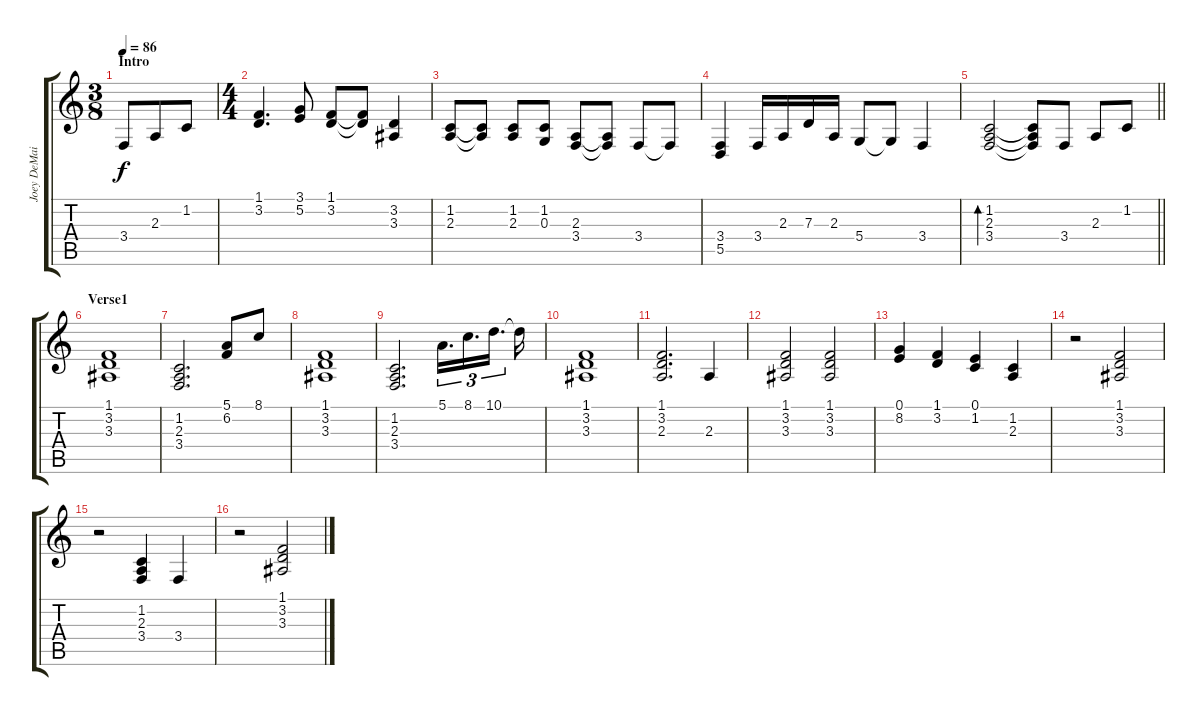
\track ("Joey DeMaio - Piano right hand" "Joey DeMai") {instrument acousticgrandpiano}
\staff {score tabs}
\tuning (E4 B3 G3 D3 A2 E2) {hide}
\ts (3 8)
\section ("" "Intro")
\tempo 86
\clef g2
\ks c
3.4.8{dy f instrument acousticgrandpiano} 2.3.8 1.2.8 |
\ts (4 4)
(1.1 3.2).4{d} (3.1 5.2).8 (1.1 3.2).8 (1.1{t} 3.2{t}).8 (3.2 3.3).4 |
(1.2 2.3).8 (1.2{t} 2.3{t}).8 (1.2 2.3).8 (1.2 0.3).8 (2.3 3.4).8 (2.3{t} 3.4{t}).8 3.4.8 3.4{t}.8 |
(3.4 5.5).4 3.4.16 2.3.16 7.3.16 2.3.16 5.4.8 5.4{t}.8 3.4.4 |
\barLineRight lightlight
(1.2 2.3 3.4).2{bd 240} (1.2{t} 2.3{t} 3.4{t}).8 3.4.8 2.3.8 1.2.8 |
\section ("" "Verse1")
(1.1 3.2 3.3).1 |
(1.2 2.3 3.4).2{d} (5.1 6.2).8 8.1.8 |
(1.1 3.2 3.3).1 |
(1.2 2.3 3.4).2{d} 5.1.16{d tu (3 2)} 8.1.16{d tu (3 2)} 10.1.16{d tu (3 2) beam splitsecondary} 10.1{t}.16 |
(1.1 3.2 3.3).1 |
(1.1 3.2 2.3).2{d} 2.3.4 |
(1.1 3.2 3.3).2 (1.1 3.2 3.3).2 |
(0.1 8.2).4 (1.1 3.2).4 (0.1 1.2).4 (1.2 2.3).4{volume 10} |
r.2{volume 13} (1.1 3.2 3.3).2 |
r.2 (1.2 2.3 3.4).4 3.4.4 |
r.2 (1.1 3.2 3.3).2
